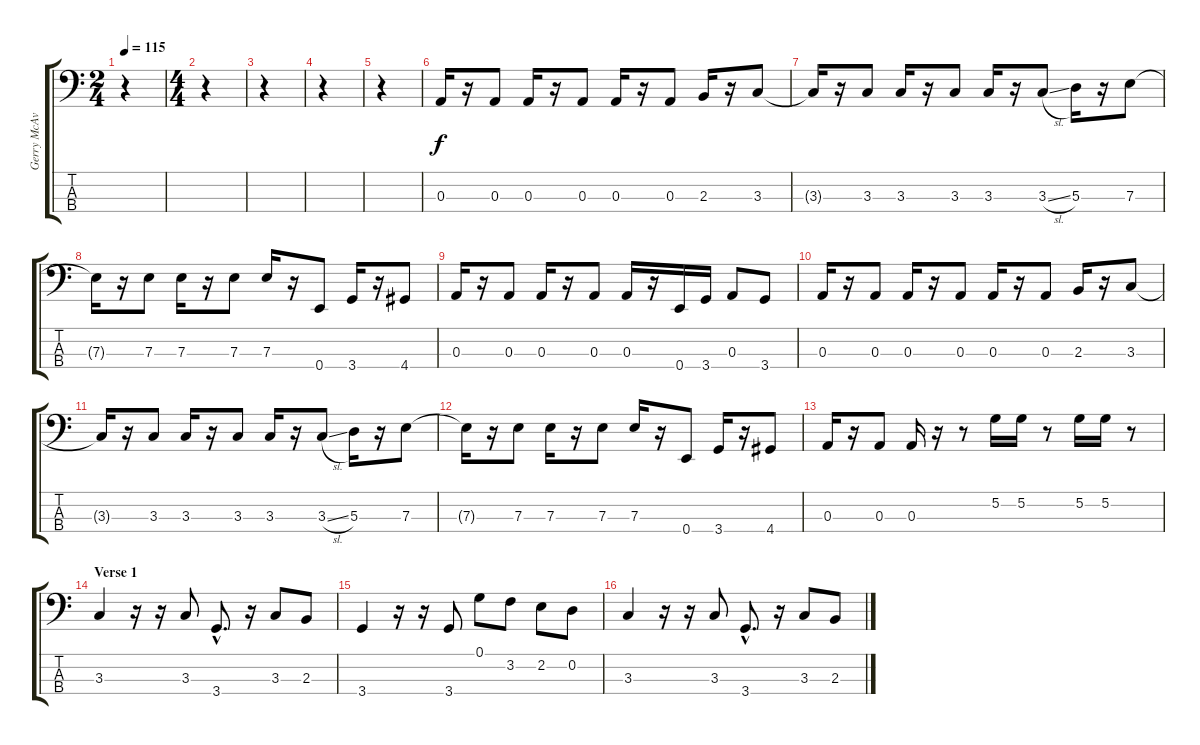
\track ("Gerry McAvoy" "Gerry McAv") {instrument electricbassfinger}
\staff {score tabs}
\tuning (G2 D2 A1 E1) {hide}
\ts (2 4)
\tempo 115
\clef f4
\ks c
r.4{dy f instrument electricbassfinger} |
\ts (4 4)
r.4 |
r.4 |
r.4 |
r.4 |
0.3.16 r.16 0.3.8 0.3.16 r.16 0.3.8 0.3.16 r.16 0.3.8 2.3.16 r.16 3.3.8 |
3.3{t}.16 r.16 3.3.8 3.3.16 r.16 3.3.8 3.3.16 r.16 3.3{sl}.8 5.3.16 r.16 7.3.8 |
7.3{t}.16 r.16 7.3.8 7.3.16 r.16 7.3.8 7.3.16 r.16 0.4.8 3.4.16 r.16 4.4.8 |
0.3.16 r.16 0.3.8 0.3.16 r.16 0.3.8 0.3.16 r.16 0.4.16 3.4.16 0.3.8 3.4.8 |
0.3.16 r.16 0.3.8 0.3.16 r.16 0.3.8 0.3.16 r.16 0.3.8 2.3.16 r.16 3.3.8 |
3.3{t}.16 r.16 3.3.8 3.3.16 r.16 3.3.8 3.3.16 r.16 3.3{sl}.8 5.3.16 r.16 7.3.8 |
7.3{t}.16 r.16 7.3.8 7.3.16 r.16 7.3.8 7.3.16 r.16 0.4.8 3.4.16 r.16 4.4.8 |
0.3.16 r.16 0.3.8 0.3.16 r.16 r.8 5.2.16 5.2.16 r.8 5.2.16 5.2.16 r.8 |
\section ("" "Verse 1")
3.3.4 r.16 r.16 3.3.8 3.4{hac}.8{d} r.16 3.3.8 2.3.8 |
3.4.4 r.16 r.16 3.4.8 0.1.8 3.2.8 2.2.8 0.2.8 |
3.3.4 r.16 r.16 3.3.8 3.4{hac}.8{d} r.16 3.3.8 2.3.8
